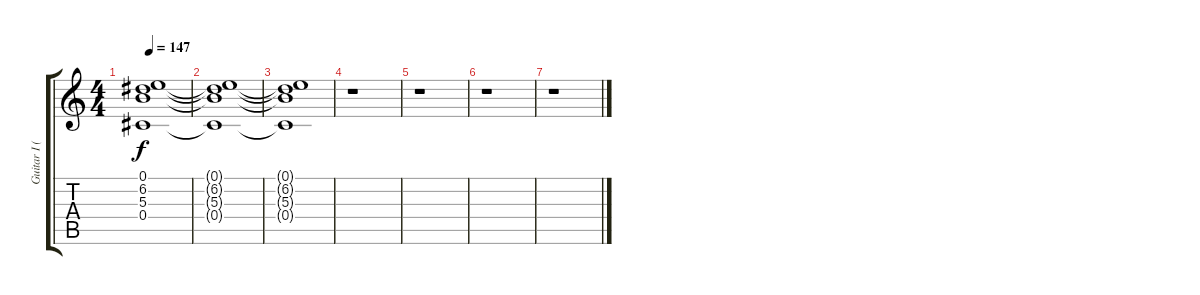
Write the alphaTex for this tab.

\track ("Guitar I (Sakito)" "Guitar I (") {instrument overdrivenguitar}
\staff {score tabs}
\tuning (Eb4 Bb3 Gb3 Db3 Ab2 Db2) {hide}
\ts (4 4)
\tempo 147
\clef g2
\ks c
(0.1{t} 6.2{t} 5.3{t} 0.4{t}).1{dy f} |
(0.1{t} 6.2{t} 5.3{t} 0.4{t}).1 |
(0.1{t} 6.2{t} 5.3{t} 0.4{t}).1 |
r.1 |
r.1 |
r.1 |
r.1
